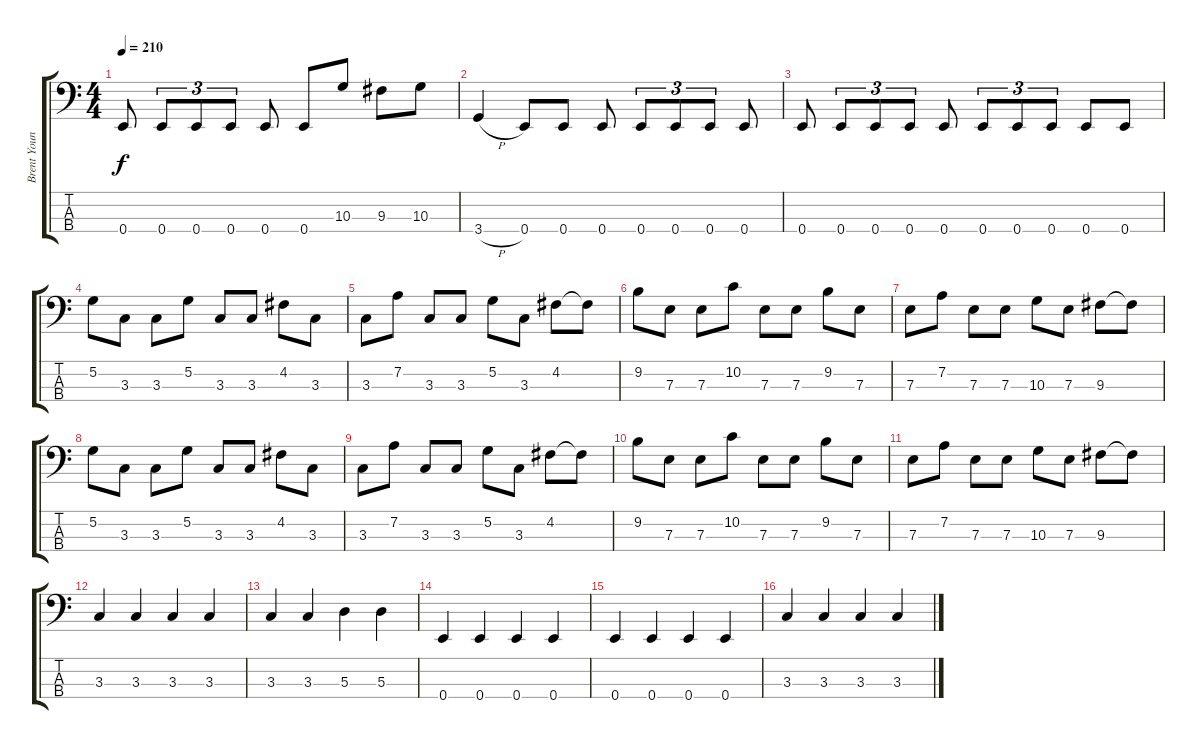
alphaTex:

\track ("Brent Young" "Brent Youn") {instrument electricbasspick}
\staff {score tabs}
\tuning (G2 D2 A1 E1) {hide}
\ts (4 4)
\tempo 210
\clef f4
\ks c
0.4.8{dy f} 0.4.8{tu (3 2)} 0.4.8{tu (3 2)} 0.4.8{tu (3 2)} 0.4.8 0.4.8 10.3.8 9.3.8 10.3.8 |
3.4{h}.4 0.4.8 0.4.8 0.4.8 0.4.8{tu (3 2)} 0.4.8{tu (3 2)} 0.4.8{tu (3 2)} 0.4.8 |
0.4.8 0.4.8{tu (3 2)} 0.4.8{tu (3 2)} 0.4.8{tu (3 2)} 0.4.8 0.4.8{tu (3 2)} 0.4.8{tu (3 2)} 0.4.8{tu (3 2)} 0.4.8 0.4.8 |
5.2.8 3.3.8 3.3.8 5.2.8 3.3.8 3.3.8 4.2.8 3.3.8 |
3.3.8 7.2.8 3.3.8 3.3.8 5.2.8 3.3.8 4.2.8 4.2{t}.8 |
9.2.8 7.3.8 7.3.8 10.2.8 7.3.8 7.3.8 9.2.8 7.3.8 |
7.3.8 7.2.8 7.3.8 7.3.8 10.3.8 7.3.8 9.3.8 9.3{t}.8 |
5.2.8 3.3.8 3.3.8 5.2.8 3.3.8 3.3.8 4.2.8 3.3.8 |
3.3.8 7.2.8 3.3.8 3.3.8 5.2.8 3.3.8 4.2.8 4.2{t}.8 |
9.2.8 7.3.8 7.3.8 10.2.8 7.3.8 7.3.8 9.2.8 7.3.8 |
7.3.8 7.2.8 7.3.8 7.3.8 10.3.8 7.3.8 9.3.8 9.3{t}.8 |
3.3.4 3.3.4 3.3.4 3.3.4 |
3.3.4 3.3.4 5.3.4 5.3.4 |
0.4.4 0.4.4 0.4.4 0.4.4 |
0.4.4 0.4.4 0.4.4 0.4.4 |
3.3.4 3.3.4 3.3.4 3.3.4
